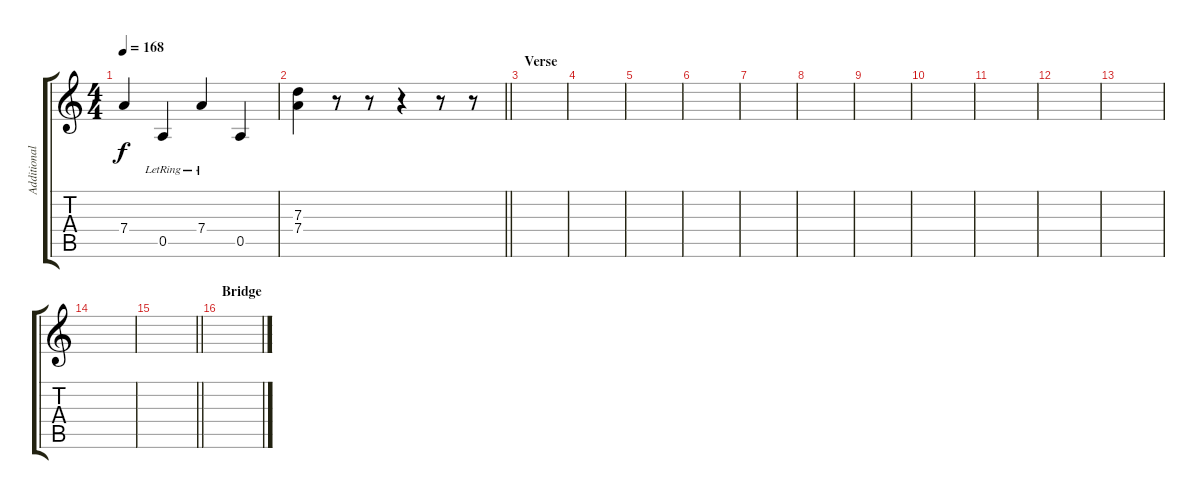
\track ("Additional Guitar" "Additional") {instrument distortionguitar}
\staff {score tabs}
\tuning (E4 B3 G3 D3 A2 E2) {hide}
\ts (4 4)
\tempo 168
\clef g2
\ks c
7.4.4{dy f} 0.5{lr}.4 7.4{lr}.4 0.5.4 |
\barLineRight lightlight
(7.3 7.4).4 r.8 r.8 r.4 r.8 r.8 |
\section ("" "Verse")
|
|
|
|
|
|
|
|
|
|
|
|
\barLineRight lightlight
|
\section ("" "Bridge")
